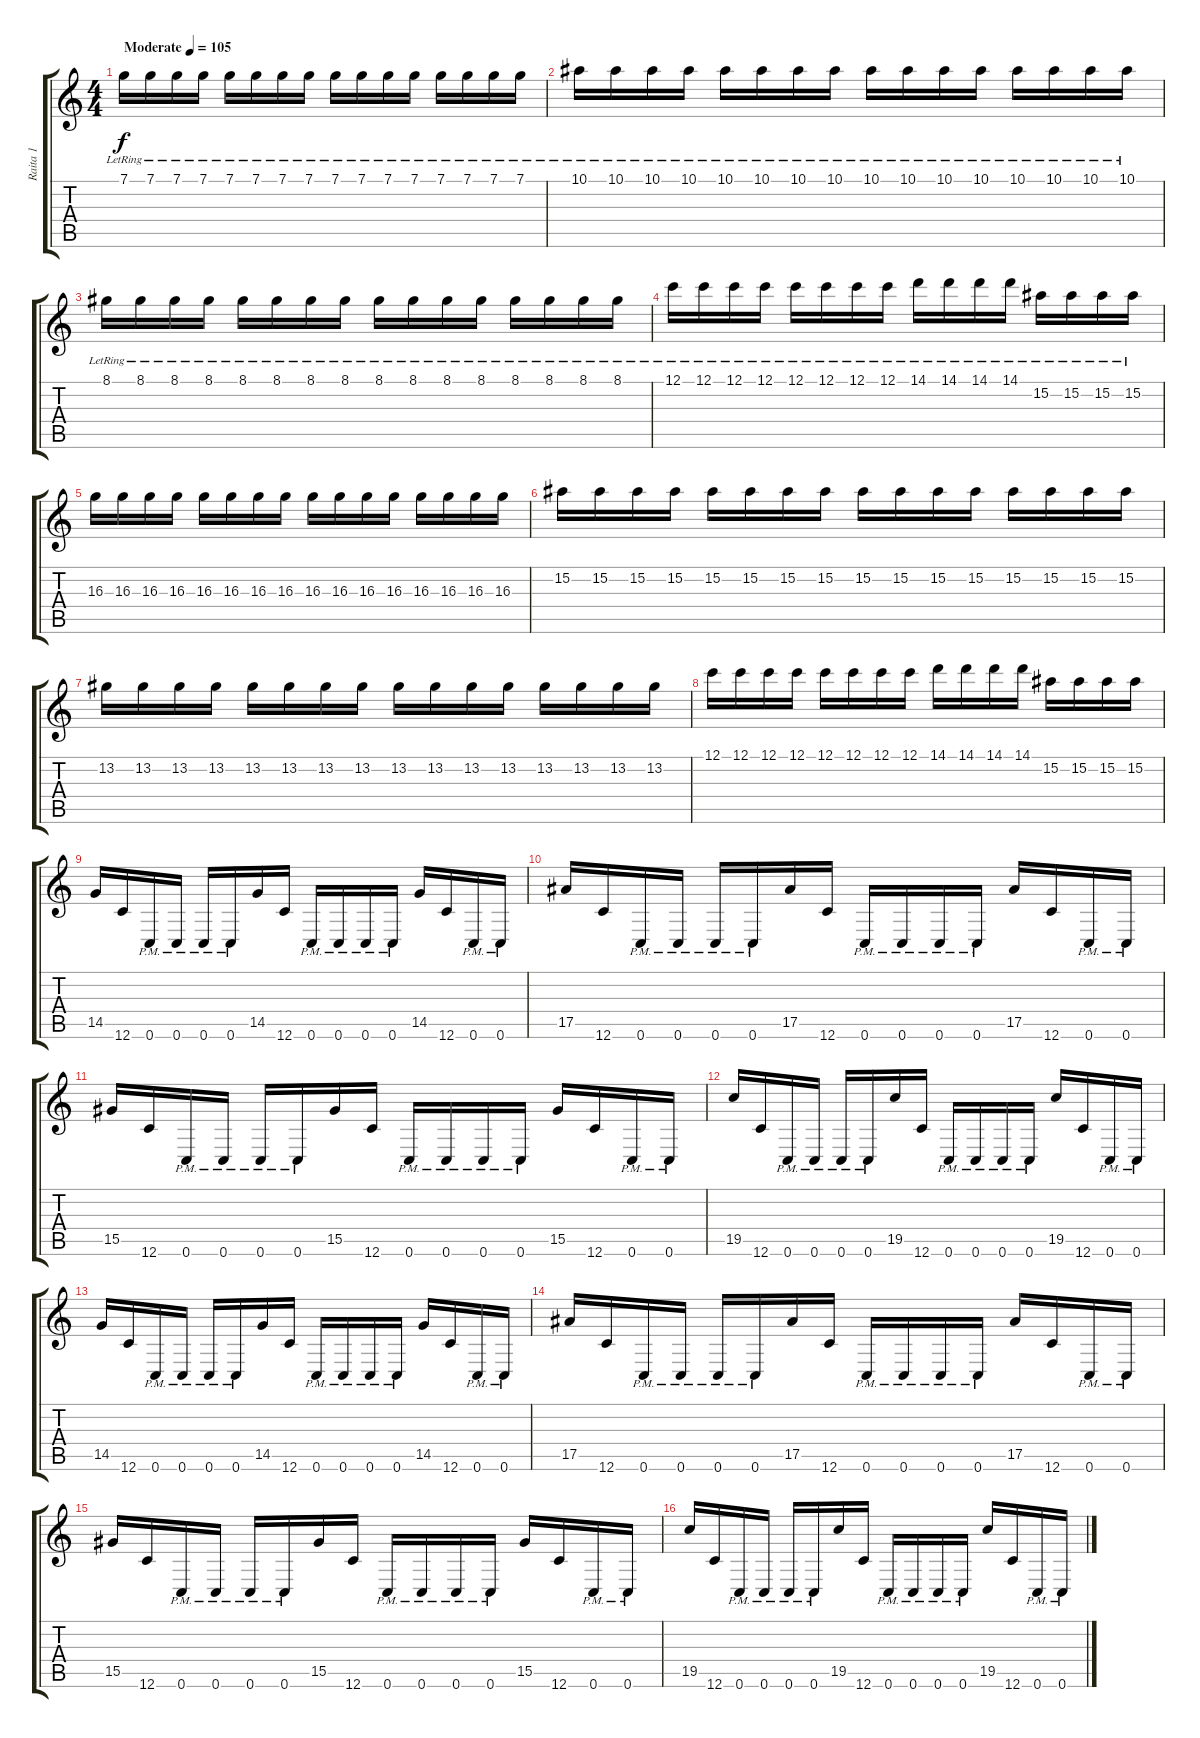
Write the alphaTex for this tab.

\track ("Raita 1" "Raita 1") {instrument distortionguitar}
\staff {score tabs}
\tuning (C4 G3 Eb3 Bb2 F2 C2) {hide}
\ts (4 4)
\tempo (105 "Moderate")
\clef g2
\ks c
7.1{lr}.16{dy f volume 0 instrument distortionguitar} 7.1{lr}.16{volume 13} 7.1{lr}.16 7.1{lr}.16 7.1{lr}.16 7.1{lr}.16 7.1{lr}.16 7.1{lr}.16 7.1{lr}.16 7.1{lr}.16 7.1{lr}.16 7.1{lr}.16 7.1{lr}.16 7.1{lr}.16 7.1{lr}.16 7.1{lr}.16 |
10.1{lr}.16 10.1{lr}.16 10.1{lr}.16 10.1{lr}.16 10.1{lr}.16 10.1{lr}.16 10.1{lr}.16 10.1{lr}.16 10.1{lr}.16 10.1{lr}.16 10.1{lr}.16 10.1{lr}.16 10.1{lr}.16 10.1{lr}.16 10.1{lr}.16 10.1{lr}.16 |
8.1{lr}.16 8.1{lr}.16 8.1{lr}.16 8.1{lr}.16 8.1{lr}.16 8.1{lr}.16 8.1{lr}.16 8.1{lr}.16 8.1{lr}.16 8.1{lr}.16 8.1{lr}.16 8.1{lr}.16 8.1{lr}.16 8.1{lr}.16 8.1{lr}.16 8.1{lr}.16 |
12.1{lr}.16 12.1{lr}.16 12.1{lr}.16 12.1{lr}.16 12.1{lr}.16 12.1{lr}.16 12.1{lr}.16 12.1{lr}.16 14.1{lr}.16 14.1{lr}.16 14.1{lr}.16 14.1{lr}.16 15.2{lr}.16 15.2{lr}.16 15.2{lr}.16 15.2{lr}.16 |
16.3.16 16.3.16 16.3.16 16.3.16 16.3.16 16.3.16 16.3.16 16.3.16 16.3.16 16.3.16 16.3.16 16.3.16 16.3.16 16.3.16 16.3.16 16.3.16 |
15.2.16 15.2.16 15.2.16 15.2.16 15.2.16 15.2.16 15.2.16 15.2.16 15.2.16 15.2.16 15.2.16 15.2.16 15.2.16 15.2.16 15.2.16 15.2.16 |
13.2.16 13.2.16 13.2.16 13.2.16 13.2.16 13.2.16 13.2.16 13.2.16 13.2.16 13.2.16 13.2.16 13.2.16 13.2.16 13.2.16 13.2.16 13.2.16 |
12.1.16 12.1.16 12.1.16 12.1.16 12.1.16 12.1.16 12.1.16 12.1.16 14.1.16 14.1.16 14.1.16 14.1.16 15.2.16 15.2.16 15.2.16 15.2.16 |
14.5.16 12.6.16 0.6{pm}.16 0.6{pm}.16 0.6{pm}.16 0.6{pm}.16 14.5.16 12.6.16 0.6{pm}.16 0.6{pm}.16 0.6{pm}.16 0.6{pm}.16 14.5.16 12.6.16 0.6{pm}.16 0.6{pm}.16 |
17.5.16 12.6.16 0.6{pm}.16 0.6{pm}.16 0.6{pm}.16 0.6{pm}.16 17.5.16 12.6.16 0.6{pm}.16 0.6{pm}.16 0.6{pm}.16 0.6{pm}.16 17.5.16 12.6.16 0.6{pm}.16 0.6{pm}.16 |
15.5.16 12.6.16 0.6{pm}.16 0.6{pm}.16 0.6{pm}.16 0.6{pm}.16 15.5.16 12.6.16 0.6{pm}.16 0.6{pm}.16 0.6{pm}.16 0.6{pm}.16 15.5.16 12.6.16 0.6{pm}.16 0.6{pm}.16 |
19.5.16 12.6.16 0.6{pm}.16 0.6{pm}.16 0.6{pm}.16 0.6{pm}.16 19.5.16 12.6.16 0.6{pm}.16 0.6{pm}.16 0.6{pm}.16 0.6{pm}.16 19.5.16 12.6.16 0.6{pm}.16 0.6{pm}.16 |
14.5.16 12.6.16 0.6{pm}.16 0.6{pm}.16 0.6{pm}.16 0.6{pm}.16 14.5.16 12.6.16 0.6{pm}.16 0.6{pm}.16 0.6{pm}.16 0.6{pm}.16 14.5.16 12.6.16 0.6{pm}.16 0.6{pm}.16 |
17.5.16 12.6.16 0.6{pm}.16 0.6{pm}.16 0.6{pm}.16 0.6{pm}.16 17.5.16 12.6.16 0.6{pm}.16 0.6{pm}.16 0.6{pm}.16 0.6{pm}.16 17.5.16 12.6.16 0.6{pm}.16 0.6{pm}.16 |
15.5.16 12.6.16 0.6{pm}.16 0.6{pm}.16 0.6{pm}.16 0.6{pm}.16 15.5.16 12.6.16 0.6{pm}.16 0.6{pm}.16 0.6{pm}.16 0.6{pm}.16 15.5.16 12.6.16 0.6{pm}.16 0.6{pm}.16 |
19.5.16 12.6.16 0.6{pm}.16 0.6{pm}.16 0.6{pm}.16 0.6{pm}.16 19.5.16 12.6.16 0.6{pm}.16 0.6{pm}.16 0.6{pm}.16 0.6{pm}.16 19.5.16 12.6.16 0.6{pm}.16 0.6{pm}.16
